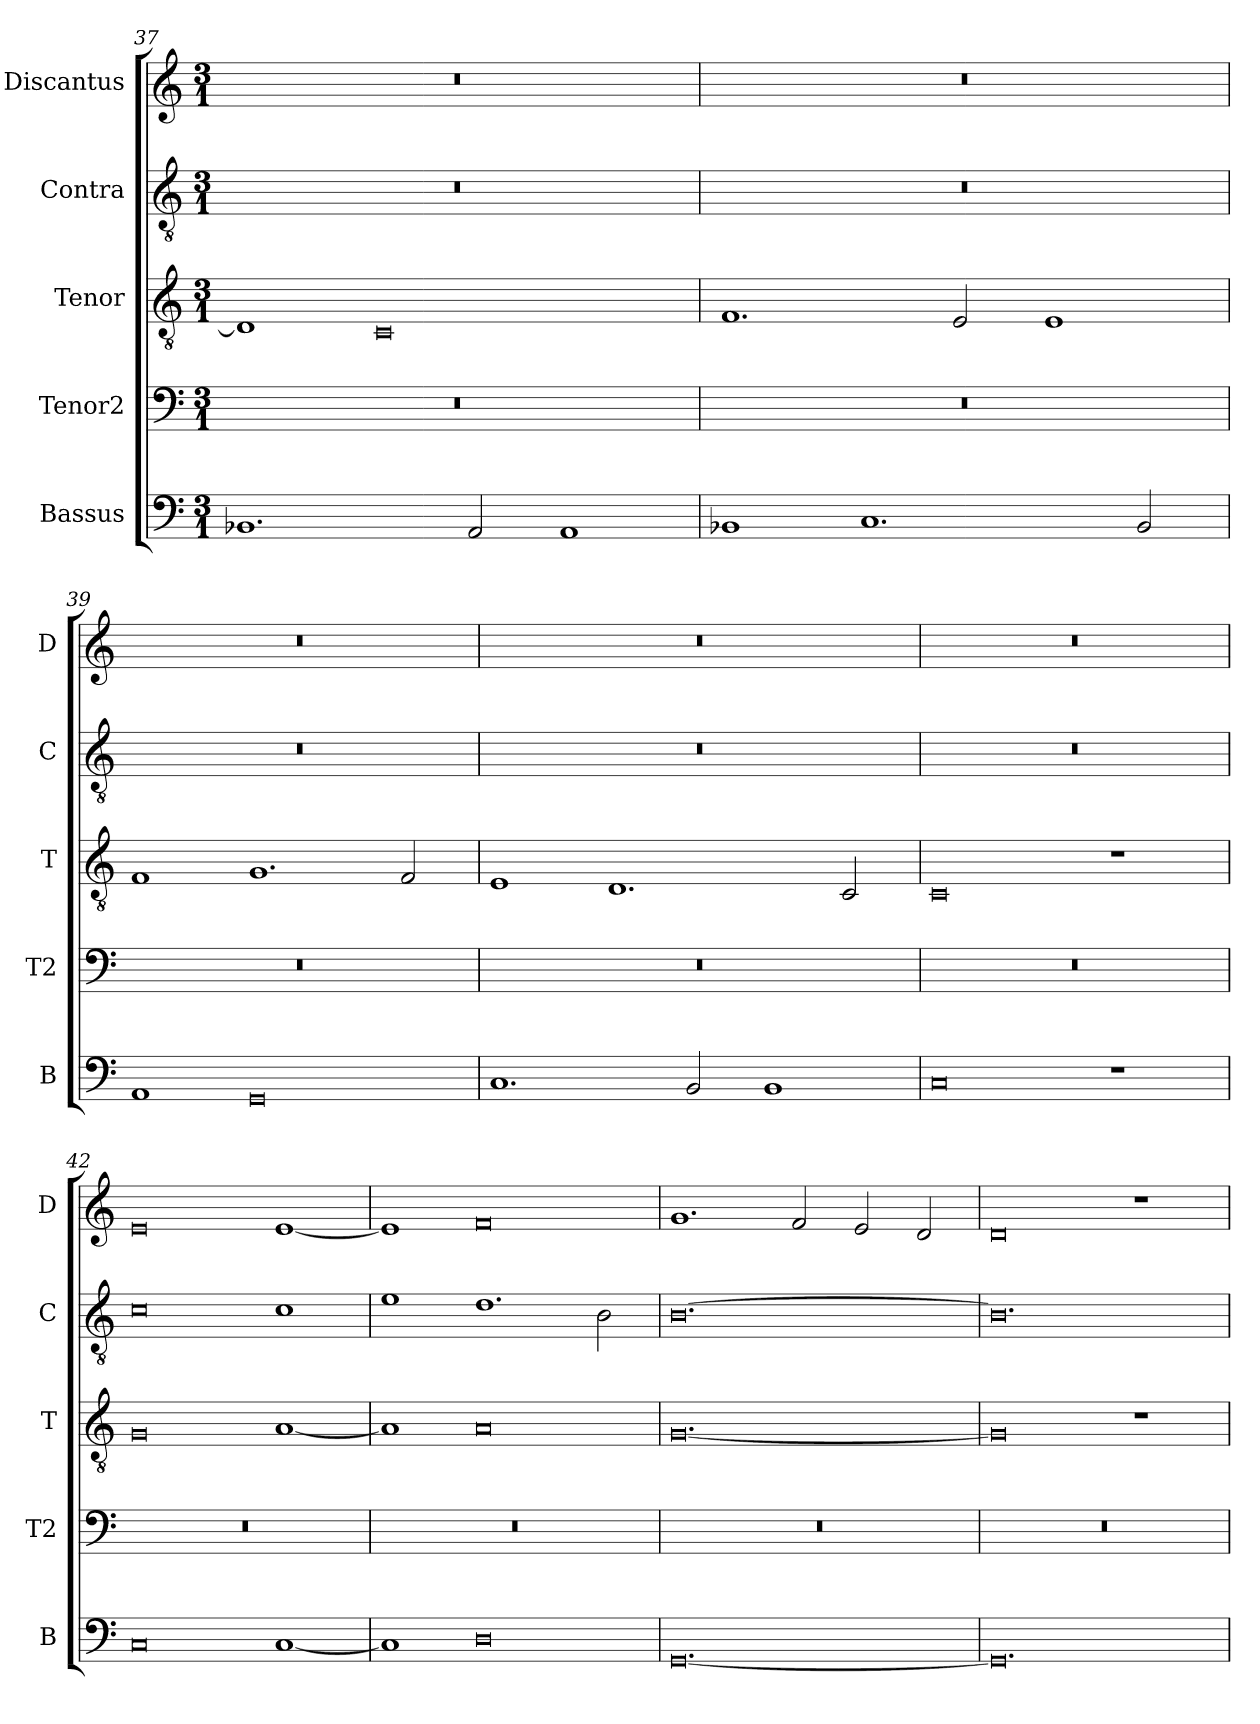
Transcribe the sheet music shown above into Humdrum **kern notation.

**kern	**kern	**kern	**kern	**kern
*part5	*part4	*part3	*part2	*part1
*staff5	*staff4	*staff3	*staff2	*staff1
*I"Bassus	*I"Tenor2	*I"Tenor	*I"Contra	*I"Discantus
*I'B	*I'T2	*I'T	*I'C	*I'D
*clefF4	*clefF4	*clefGv2	*clefGv2	*clefG2
*k[]	*k[]	*k[]	*k[]	*k[]
*M3/1	*M3/1	*M3/1	*M3/1	*M3/1
=37	=37	=37	=37	=37
1.BB-X	0.r	1D]	0.r	0.r
.	.	0C	.	.
2AA/	.	.	.	.
1AA	.	.	.	.
=38	=38	=38	=38	=38
1BB-X	0.r	1.F	0.r	0.r
1.C	.	.	.	.
.	.	2E/	.	.
.	.	1E	.	.
2BB-/	.	.	.	.
=39	=39	=39	=39	=39
1AA	0.r	1F	0.r	0.r
0GG	.	1.G	.	.
.	.	2F/	.	.
=40	=40	=40	=40	=40
1.C	0.r	1E	0.r	0.r
.	.	1.D	.	.
2BB/	.	.	.	.
1BB	.	.	.	.
.	.	2C/	.	.
=41	=41	=41	=41	=41
0C	0.r	0C	0.r	0.r
1r	.	1r	.	.
=42	=42	=42	=42	=42
0C	0.r	0G	0c	0e
[1C	.	[1A	1c	[1e
=43	=43	=43	=43	=43
1C]	0.r	1A]	1e	1e]
0D	.	0A	1.d	0f
.	.	.	2B\	.
=44	=44	=44	=44	=44
[0.GG	0.r	[0.G	[0.B	1.g
.	.	.	.	2f/
.	.	.	.	2e/
.	.	.	.	2d/
=45	=45	=45	=45	=45
0.GG]	0.r	0G]	0.B]	0d
.	.	1r	.	1r
=	=	=	=	=
*-	*-	*-	*-	*-
